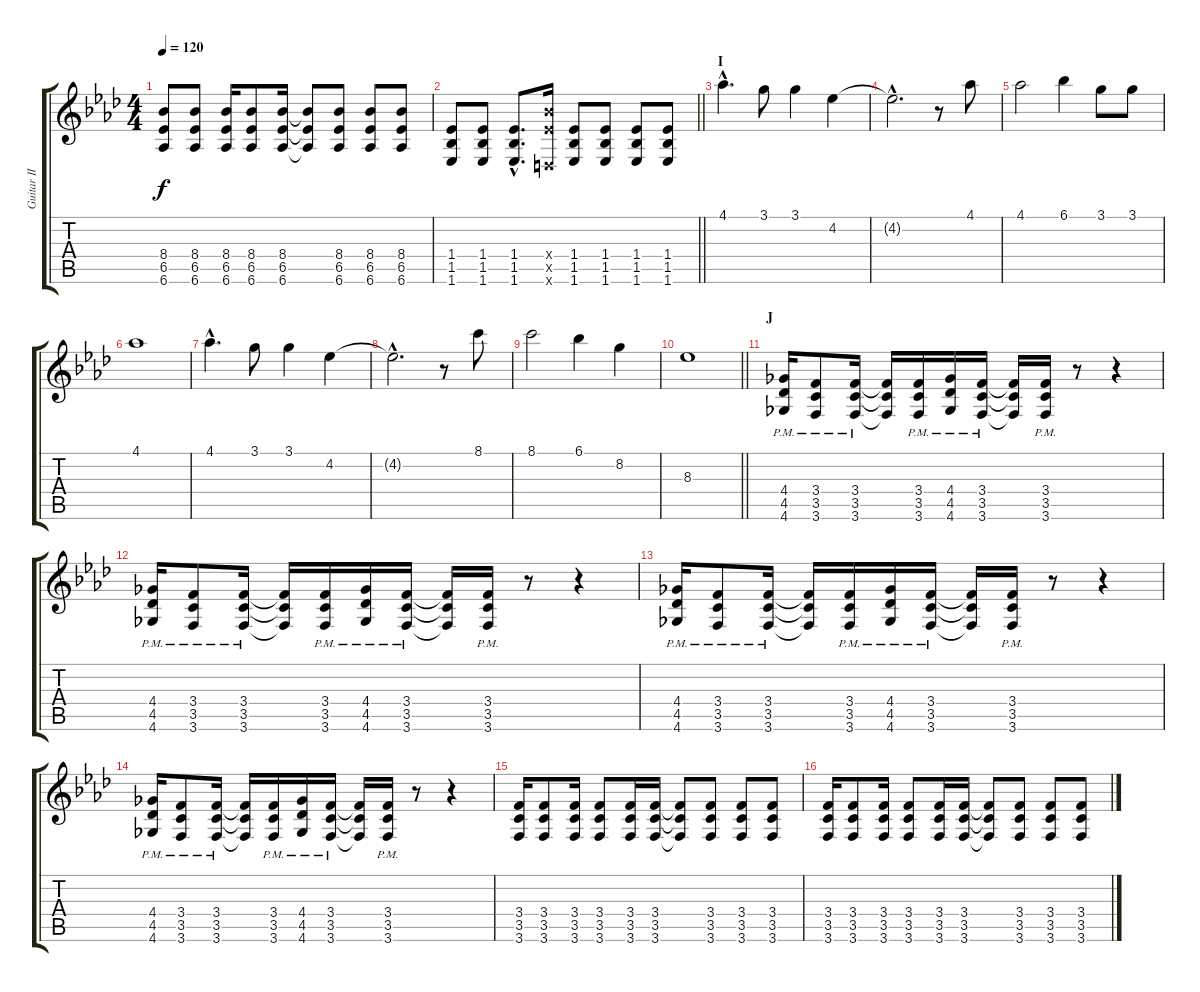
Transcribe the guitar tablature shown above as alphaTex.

\track ("Guitar II" "Guitar II") {instrument distortionguitar}
\staff {score tabs}
\tuning (E4 B3 G3 D3 A2 D2) {hide}
\ts (4 4)
\tempo 120
\clef g2
\ks fminor
(8.4 6.5 6.6).8{dy f} (8.4 6.5 6.6).8 (8.4 6.5 6.6).16 (8.4 6.5 6.6).8 (8.4 6.5 6.6).16 (8.4{t} 6.5{t} 6.6{t}).8 (8.4 6.5 6.6).8 (8.4 6.5 6.6).8 (8.4 6.5 6.6).8 |
\barLineRight lightlight
(1.4 1.5 1.6).8 (1.4 1.5 1.6).8 (1.4{hac} 1.5{hac} 1.6{hac}).8{d} (8.4{x} 6.5{x} 0.6{x}).16 (1.4 1.5 1.6).8 (1.4 1.5 1.6).8 (1.4 1.5 1.6).8 (1.4 1.5 1.6).8 |
\section ("" "I")
4.1{hac}.4{d volume 14 instrument electricguitarjazz} 3.1.8 3.1.4 4.2.4 |
4.2{hac t}.2{d} r.8 4.1.8 |
4.1.2 6.1.4 3.1.8 3.1.8 |
4.1.1 |
4.1{hac}.4{d} 3.1.8 3.1.4 4.2.4 |
4.2{hac t}.2{d} r.8 8.1.8 |
8.1.2 6.1.4 8.2.4 |
\barLineRight lightlight
8.3.1 |
\section ("" "J")
(4.4{pm} 4.5{pm} 4.6{pm}).16{volume 12 instrument distortionguitar} (3.4{pm} 3.5{pm} 3.6{pm}).8 (3.4{pm} 3.5{pm} 3.6{pm}).16 (3.4{t} 3.5{t} 3.6{t}).16 (3.4{pm} 3.5{pm} 3.6{pm}).16 (4.4{pm} 4.5{pm} 4.6{pm}).16 (3.4{pm} 3.5{pm} 3.6{pm}).16 (3.4{t} 3.5{t} 3.6{t}).16 (3.4{pm} 3.5{pm} 3.6{pm}).16 r.8 r.4 |
(4.4{pm} 4.5{pm} 4.6{pm}).16 (3.4{pm} 3.5{pm} 3.6{pm}).8 (3.4{pm} 3.5{pm} 3.6{pm}).16 (3.4{t} 3.5{t} 3.6{t}).16 (3.4{pm} 3.5{pm} 3.6{pm}).16 (4.4{pm} 4.5{pm} 4.6{pm}).16 (3.4{pm} 3.5{pm} 3.6{pm}).16 (3.4{t} 3.5{t} 3.6{t}).16 (3.4{pm} 3.5{pm} 3.6{pm}).16 r.8 r.4 |
(4.4{pm} 4.5{pm} 4.6{pm}).16 (3.4{pm} 3.5{pm} 3.6{pm}).8 (3.4{pm} 3.5{pm} 3.6{pm}).16 (3.4{t} 3.5{t} 3.6{t}).16 (3.4{pm} 3.5{pm} 3.6{pm}).16 (4.4{pm} 4.5{pm} 4.6{pm}).16 (3.4{pm} 3.5{pm} 3.6{pm}).16 (3.4{t} 3.5{t} 3.6{t}).16 (3.4{pm} 3.5{pm} 3.6{pm}).16 r.8 r.4 |
(4.4{pm} 4.5{pm} 4.6{pm}).16 (3.4{pm} 3.5{pm} 3.6{pm}).8 (3.4{pm} 3.5{pm} 3.6{pm}).16 (3.4{t} 3.5{t} 3.6{t}).16 (3.4{pm} 3.5{pm} 3.6{pm}).16 (4.4{pm} 4.5{pm} 4.6{pm}).16 (3.4{pm} 3.5{pm} 3.6{pm}).16 (3.4{t} 3.5{t} 3.6{t}).16 (3.4{pm} 3.5{pm} 3.6{pm}).16 r.8 r.4 |
(3.4 3.5 3.6).16{instrument distortionguitar} (3.4 3.5 3.6).8 (3.4 3.5 3.6).16 (3.4 3.5 3.6).8 (3.4 3.5 3.6).16 (3.4 3.5 3.6).16 (3.4{t} 3.5{t} 3.6{t}).8 (3.4 3.5 3.6).8 (3.4 3.5 3.6).8 (3.4 3.5 3.6).8 |
(3.4 3.5 3.6).16 (3.4 3.5 3.6).8 (3.4 3.5 3.6).16 (3.4 3.5 3.6).8 (3.4 3.5 3.6).16 (3.4 3.5 3.6).16 (3.4{t} 3.5{t} 3.6{t}).8 (3.4 3.5 3.6).8 (3.4 3.5 3.6).8 (3.4 3.5 3.6).8
